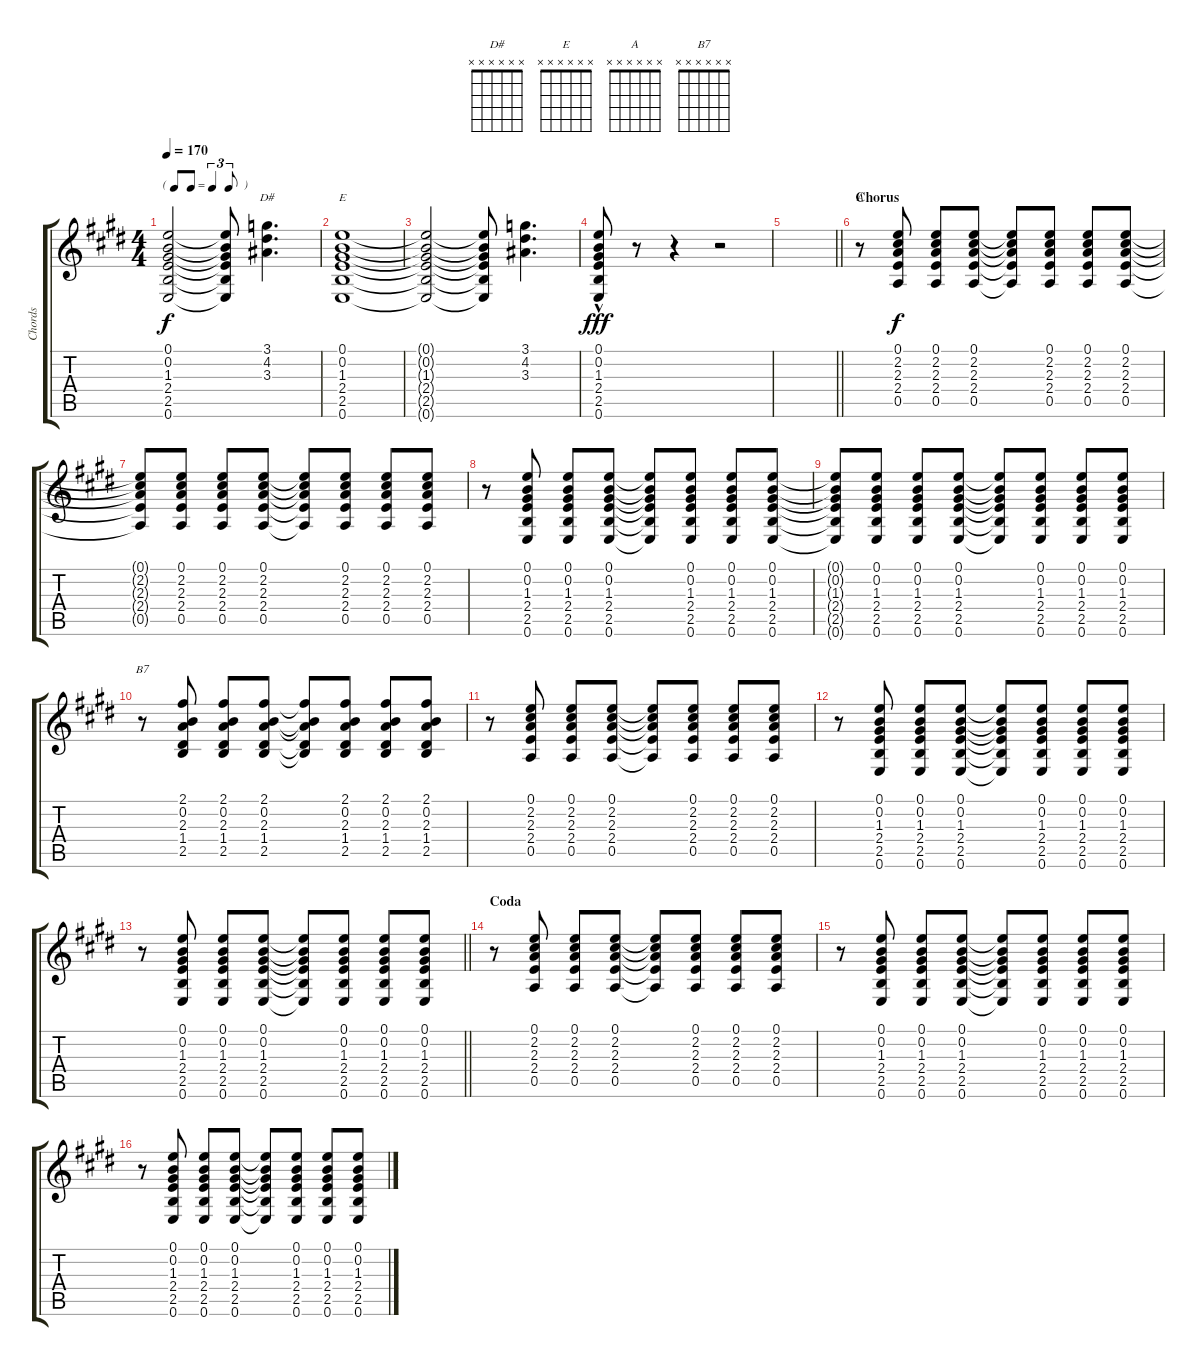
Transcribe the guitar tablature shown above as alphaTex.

\track ("Chords" "Chords") {instrument acousticguitarsteel}
\staff {score tabs}
\tuning (E4 B3 G3 D3 A2 E2) {hide}
\chord ("D#" x x x x x x)
\chord ("E" x x x x x x)
\chord ("A" x x x x x x)
\chord ("B7" x x x x x x)
\ts (4 4)
\tf triplet8th
\tempo 170
\clef g2
\ks e
(0.1{t} 0.2{t} 1.3{t} 2.4{t} 2.5{t} 0.6{t}).2{dy f} (0.1{t} 0.2{t} 1.3{t} 2.4{t} 2.5{t} 0.6{t}).8 (3.1 4.2 3.3).4{d ch "D#"} |
(0.1 0.2 1.3 2.4 2.5 0.6).1{ch "E"} |
(0.1{t} 0.2{t} 1.3{t} 2.4{t} 2.5{t} 0.6{t}).2 (0.1{t} 0.2{t} 1.3{t} 2.4{t} 2.5{t} 0.6{t}).8 (3.1 4.2 3.3).4{d} |
(0.1{hac} 0.2{hac} 1.3{hac} 2.4{hac} 2.5{hac} 0.6{hac}).8{dy fff} r.8 r.4 r.2 |
\barLineRight lightlight
|
\section ("" "Chorus")
r.8{ch "A"} (0.1 2.2 2.3 2.4 0.5).8{dy f} (0.1 2.2 2.3 2.4 0.5).8 (0.1 2.2 2.3 2.4 0.5).8 (0.1{t} 2.2{t} 2.3{t} 2.4{t} 0.5{t}).8 (0.1 2.2 2.3 2.4 0.5).8 (0.1 2.2 2.3 2.4 0.5).8 (0.1 2.2 2.3 2.4 0.5).8 |
(0.1{t} 2.2{t} 2.3{t} 2.4{t} 0.5{t}).8 (0.1 2.2 2.3 2.4 0.5).8 (0.1 2.2 2.3 2.4 0.5).8 (0.1 2.2 2.3 2.4 0.5).8 (0.1{t} 2.2{t} 2.3{t} 2.4{t} 0.5{t}).8 (0.1 2.2 2.3 2.4 0.5).8 (0.1 2.2 2.3 2.4 0.5).8 (0.1 2.2 2.3 2.4 0.5).8 |
r.8 (0.1 0.2 1.3 2.4 2.5 0.6).8 (0.1 0.2 1.3 2.4 2.5 0.6).8 (0.1 0.2 1.3 2.4 2.5 0.6).8 (0.1{t} 0.2{t} 1.3{t} 2.4{t} 2.5{t} 0.6{t}).8 (0.1 0.2 1.3 2.4 2.5 0.6).8 (0.1 0.2 1.3 2.4 2.5 0.6).8 (0.1 0.2 1.3 2.4 2.5 0.6).8 |
(0.1{t} 0.2{t} 1.3{t} 2.4{t} 2.5{t} 0.6{t}).8 (0.1 0.2 1.3 2.4 2.5 0.6).8 (0.1 0.2 1.3 2.4 2.5 0.6).8 (0.1 0.2 1.3 2.4 2.5 0.6).8 (0.1{t} 0.2{t} 1.3{t} 2.4{t} 2.5{t} 0.6{t}).8 (0.1 0.2 1.3 2.4 2.5 0.6).8 (0.1 0.2 1.3 2.4 2.5 0.6).8 (0.1 0.2 1.3 2.4 2.5 0.6).8 |
r.8{ch "B7"} (2.1 0.2 2.3 1.4 2.5).8 (2.1 0.2 2.3 1.4 2.5).8 (2.1 0.2 2.3 1.4 2.5).8 (2.1{t} 0.2{t} 2.3{t} 1.4{t} 2.5{t}).8 (2.1 0.2 2.3 1.4 2.5).8 (2.1 0.2 2.3 1.4 2.5).8 (2.1 0.2 2.3 1.4 2.5).8 |
r.8 (0.1 2.2 2.3 2.4 0.5).8 (0.1 2.2 2.3 2.4 0.5).8 (0.1 2.2 2.3 2.4 0.5).8 (0.1{t} 2.2{t} 2.3{t} 2.4{t} 0.5{t}).8 (0.1 2.2 2.3 2.4 0.5).8 (0.1 2.2 2.3 2.4 0.5).8 (0.1 2.2 2.3 2.4 0.5).8 |
r.8 (0.1 0.2 1.3 2.4 2.5 0.6).8 (0.1 0.2 1.3 2.4 2.5 0.6).8 (0.1 0.2 1.3 2.4 2.5 0.6).8 (0.1{t} 0.2{t} 1.3{t} 2.4{t} 2.5{t} 0.6{t}).8 (0.1 0.2 1.3 2.4 2.5 0.6).8 (0.1 0.2 1.3 2.4 2.5 0.6).8 (0.1 0.2 1.3 2.4 2.5 0.6).8 |
\barLineRight lightlight
r.8 (0.1 0.2 1.3 2.4 2.5 0.6).8 (0.1 0.2 1.3 2.4 2.5 0.6).8 (0.1 0.2 1.3 2.4 2.5 0.6).8 (0.1{t} 0.2{t} 1.3{t} 2.4{t} 2.5{t} 0.6{t}).8 (0.1 0.2 1.3 2.4 2.5 0.6).8 (0.1 0.2 1.3 2.4 2.5 0.6).8 (0.1 0.2 1.3 2.4 2.5 0.6).8 |
\section ("" "Coda")
r.8 (0.1 2.2 2.3 2.4 0.5).8 (0.1 2.2 2.3 2.4 0.5).8 (0.1 2.2 2.3 2.4 0.5).8 (0.1{t} 2.2{t} 2.3{t} 2.4{t} 0.5{t}).8 (0.1 2.2 2.3 2.4 0.5).8 (0.1 2.2 2.3 2.4 0.5).8 (0.1 2.2 2.3 2.4 0.5).8 |
r.8 (0.1 0.2 1.3 2.4 2.5 0.6).8 (0.1 0.2 1.3 2.4 2.5 0.6).8 (0.1 0.2 1.3 2.4 2.5 0.6).8 (0.1{t} 0.2{t} 1.3{t} 2.4{t} 2.5{t} 0.6{t}).8 (0.1 0.2 1.3 2.4 2.5 0.6).8 (0.1 0.2 1.3 2.4 2.5 0.6).8 (0.1 0.2 1.3 2.4 2.5 0.6).8 |
r.8 (0.1 0.2 1.3 2.4 2.5 0.6).8 (0.1 0.2 1.3 2.4 2.5 0.6).8 (0.1 0.2 1.3 2.4 2.5 0.6).8 (0.1{t} 0.2{t} 1.3{t} 2.4{t} 2.5{t} 0.6{t}).8 (0.1 0.2 1.3 2.4 2.5 0.6).8 (0.1 0.2 1.3 2.4 2.5 0.6).8 (0.1 0.2 1.3 2.4 2.5 0.6).8
